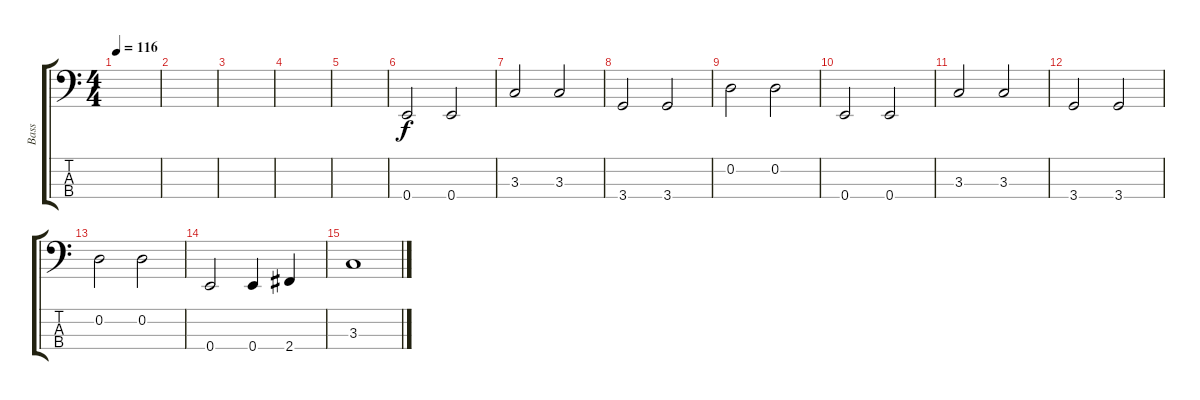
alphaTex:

\track ("Bass" "Bass") {instrument electricguitarclean}
\staff {score tabs}
\tuning (G2 D2 A1 E1) {hide}
\ts (4 4)
\tempo 116
\clef f4
\ks c
|
|
|
|
|
0.4.2 0.4.2 |
3.3.2 3.3.2 |
3.4.2 3.4.2 |
0.2.2 0.2.2 |
0.4.2 0.4.2 |
3.3.2 3.3.2 |
3.4.2 3.4.2 |
0.2.2 0.2.2 |
0.4.2 0.4.4 2.4.4 |
3.3.1
